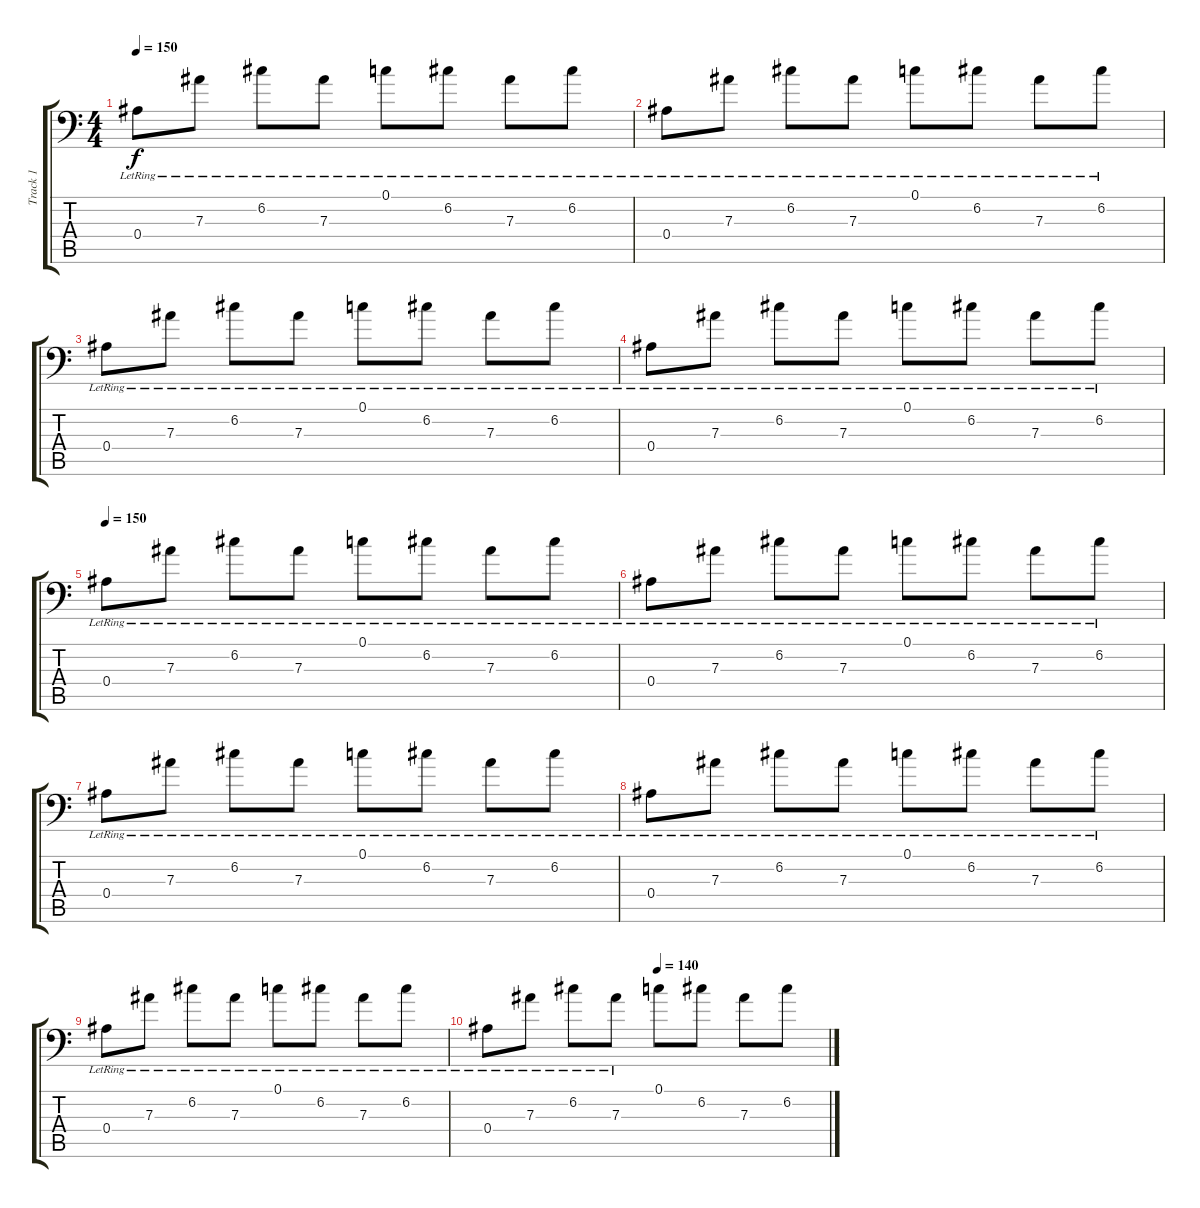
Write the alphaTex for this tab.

\track ("Track 1" "Track 1") {instrument acousticguitarsteel}
\staff {score tabs}
\tuning (C4 G3 Eb3 Bb2 F2 Bb1) {hide}
\ts (4 4)
\tempo 150
\clef f4
\ks c
0.4{lr}.8{dy f} 7.3{lr}.8 6.2{lr}.8 7.3{lr}.8 0.1{lr}.8 6.2{lr}.8 7.3{lr}.8 6.2{lr}.8 |
0.4{lr}.8 7.3{lr}.8 6.2{lr}.8 7.3{lr}.8 0.1{lr}.8 6.2{lr}.8 7.3{lr}.8 6.2{lr}.8 |
0.4{lr}.8 7.3{lr}.8 6.2{lr}.8 7.3{lr}.8 0.1{lr}.8 6.2{lr}.8 7.3{lr}.8 6.2{lr}.8 |
0.4{lr}.8 7.3{lr}.8 6.2{lr}.8 7.3{lr}.8 0.1{lr}.8 6.2{lr}.8 7.3{lr}.8 6.2{lr}.8 |
\tempo 150
0.4{lr}.8 7.3{lr}.8 6.2{lr}.8 7.3{lr}.8 0.1{lr}.8 6.2{lr}.8 7.3{lr}.8 6.2{lr}.8 |
0.4{lr}.8 7.3{lr}.8 6.2{lr}.8 7.3{lr}.8 0.1{lr}.8 6.2{lr}.8 7.3{lr}.8 6.2{lr}.8 |
0.4{lr}.8 7.3{lr}.8 6.2{lr}.8 7.3{lr}.8 0.1{lr}.8 6.2{lr}.8 7.3{lr}.8 6.2{lr}.8 |
0.4{lr}.8 7.3{lr}.8 6.2{lr}.8 7.3{lr}.8 0.1{lr}.8 6.2{lr}.8 7.3{lr}.8 6.2{lr}.8 |
0.4{lr}.8 7.3{lr}.8 6.2{lr}.8 7.3{lr}.8 0.1{lr}.8 6.2{lr}.8 7.3{lr}.8 6.2{lr}.8 |
\tempo (140 0.5)
0.4{lr}.8 7.3{lr}.8 6.2{lr}.8 7.3{lr}.8 0.1.8 6.2.8 7.3.8 6.2.8
